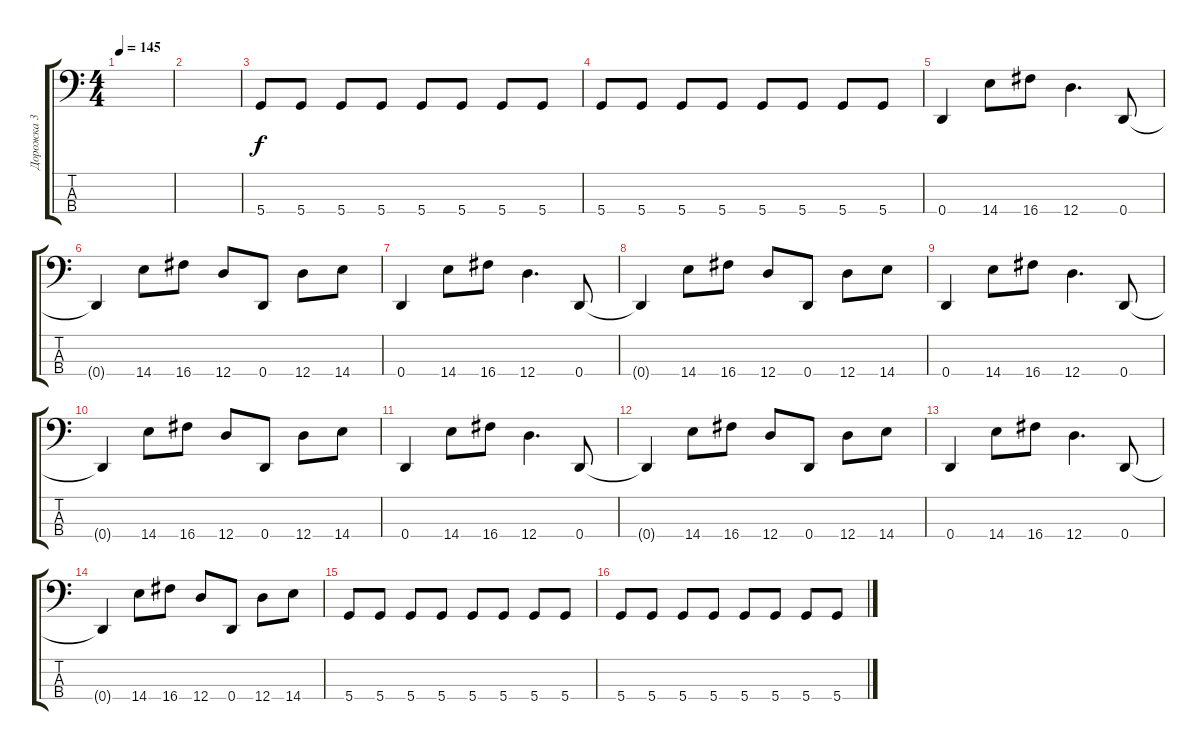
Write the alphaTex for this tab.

\track ("Дорожка 3" "Дорожка 3") {instrument electricbasspick}
\staff {score tabs}
\tuning (G2 D2 A1 D1) {hide}
\ts (4 4)
\tempo 145
\clef f4
\ks c
|
|
5.4.8 5.4.8 5.4.8 5.4.8 5.4.8 5.4.8 5.4.8 5.4.8 |
5.4.8 5.4.8 5.4.8 5.4.8 5.4.8 5.4.8 5.4.8 5.4.8 |
0.4.4 14.4.8 16.4.8 12.4.4{d} 0.4.8 |
0.4{t}.4 14.4.8 16.4.8 12.4.8 0.4.8 12.4.8 14.4.8 |
0.4.4 14.4.8 16.4.8 12.4.4{d} 0.4.8 |
0.4{t}.4 14.4.8 16.4.8 12.4.8 0.4.8 12.4.8 14.4.8 |
0.4.4 14.4.8 16.4.8 12.4.4{d} 0.4.8 |
0.4{t}.4 14.4.8 16.4.8 12.4.8 0.4.8 12.4.8 14.4.8 |
0.4.4 14.4.8 16.4.8 12.4.4{d} 0.4.8 |
0.4{t}.4 14.4.8 16.4.8 12.4.8 0.4.8 12.4.8 14.4.8 |
0.4.4 14.4.8 16.4.8 12.4.4{d} 0.4.8 |
0.4{t}.4 14.4.8 16.4.8 12.4.8 0.4.8 12.4.8 14.4.8 |
5.4.8 5.4.8 5.4.8 5.4.8 5.4.8 5.4.8 5.4.8 5.4.8 |
5.4.8 5.4.8 5.4.8 5.4.8 5.4.8 5.4.8 5.4.8 5.4.8
